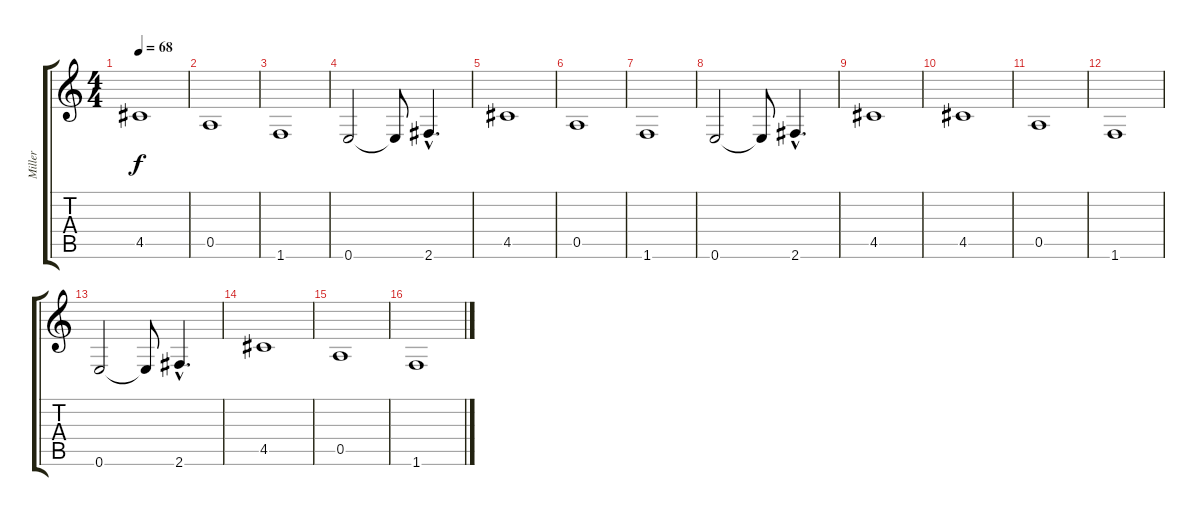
\track ("Miller" "Miller") {instrument electricbassfinger}
\staff {score tabs}
\tuning (E4 B3 G3 D3 A2 E2) {hide}
\ts (4 4)
\tempo 68
\clef g2
\ks c
4.5.1{dy f instrument electricbassfinger} |
0.5.1 |
1.6.1 |
0.6.2 0.6{t}.8 2.6{hac}.4{d} |
4.5.1 |
0.5.1 |
1.6.1 |
0.6.2 0.6{t}.8 2.6{hac}.4{d} |
4.5.1 |
4.5.1 |
0.5.1 |
1.6.1 |
0.6.2 0.6{t}.8 2.6{hac}.4{d} |
4.5.1 |
0.5.1 |
1.6.1
